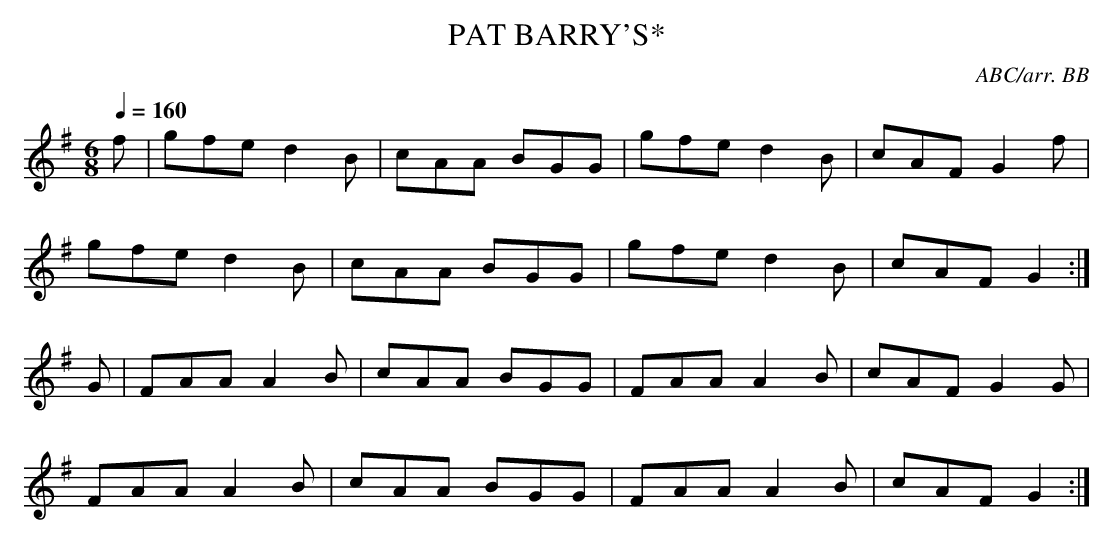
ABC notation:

X:1
T:PAT BARRY'S*
C:ABC/arr. BB
in each part of this tune. I have expanded it to
standard jig length.
Q:1/4=160
L:1/8
M:6/8
K:G
f|gfe d2B|cAA BGG|gfe d2B|cAF G2f|
gfe d2B|cAA BGG|gfe d2B|cAF G2:|
G|FAA A2B|cAA BGG|FAA A2B|cAF G2G|
FAA A2B|cAA BGG|FAA A2B|cAF G2:|
